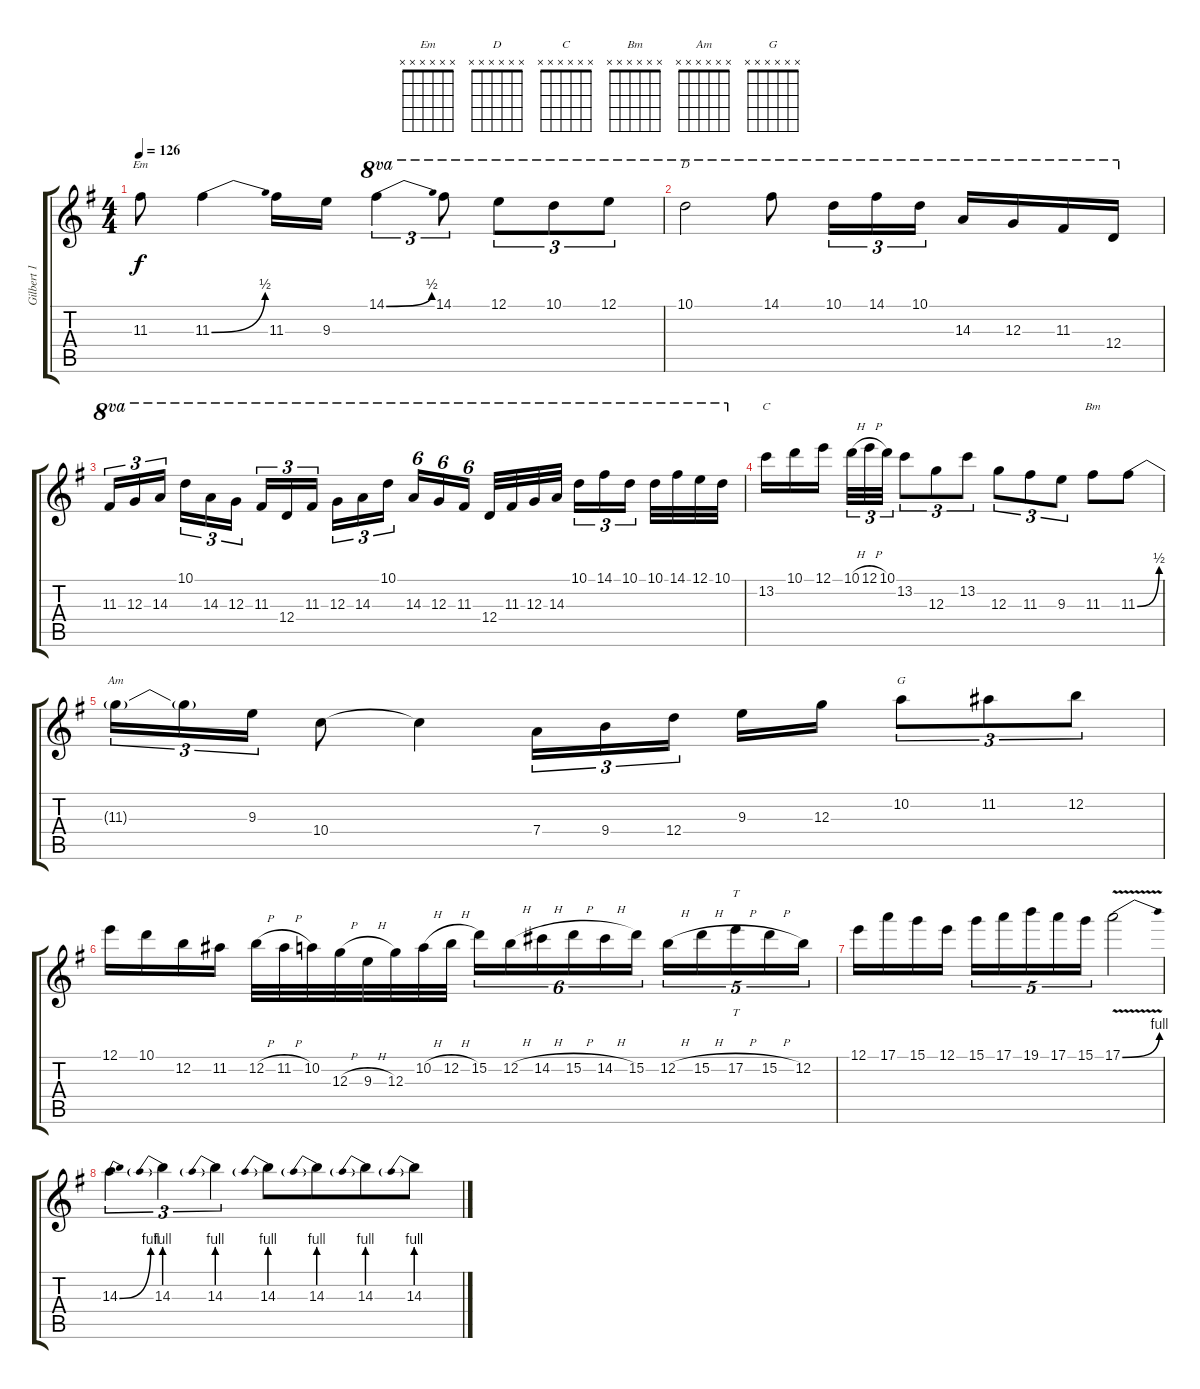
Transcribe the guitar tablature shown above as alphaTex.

\track ("Gilbert 1" "Gilbert 1") {instrument overdrivenguitar}
\staff {score tabs}
\tuning (E4 B3 G3 D3 A2 E2) {hide}
\chord ("Em" x x x x x x)
\chord ("D" x x x x x x)
\chord ("C" x x x x x x)
\chord ("Bm" x x x x x x)
\chord ("Am" x x x x x x)
\chord ("G" x x x x x x)
\ts (4 4)
\tempo 126
\clef g2
\ks eminor
11.3{t}.8{ch "Em" dy f} 11.3{be (bend 0 0 60 2)}.4 11.3.16 9.3.16 14.1{be (bend 0 0 60 2)}.4{tu (3 2) ot 8va} 14.1.8{tu (3 2) ot 8va} 12.1.8{tu (3 2) ot 8va} 10.1.8{tu (3 2) ot 8va} 12.1.8{tu (3 2) ot 8va} |
10.1.2{ch "D" ot 8va} 14.1.8{ot 8va} 10.1.16{tu (3 2) ot 8va} 14.1.16{tu (3 2) ot 8va} 10.1.16{tu (3 2) ot 8va} 14.3.16{ot 8va} 12.3.16{ot 8va} 11.3.16{ot 8va} 12.4.16{ot 8va} |
11.3.16{tu (3 2) ot 8va} 12.3.16{tu (3 2) ot 8va} 14.3.16{tu (3 2) ot 8va beam splitsecondary} 10.1.16{tu (3 2) ot 8va} 14.3.16{tu (3 2) ot 8va} 12.3.16{tu (3 2) ot 8va} 11.3.16{tu (3 2) ot 8va} 12.4.16{tu (3 2) ot 8va} 11.3.16{tu (3 2) ot 8va beam splitsecondary} 12.3.16{tu (3 2) ot 8va} 14.3.16{tu (3 2) ot 8va} 10.1.16{tu (3 2) ot 8va} 14.3.16{tu (6 4) ot 8va} 12.3.16{tu (6 4) ot 8va} 11.3.16{tu (6 4) ot 8va beam splitsecondary} 12.4.32{ot 8va} 11.3.32{ot 8va} 12.3.32{ot 8va} 14.3.32{ot 8va} 10.1.16{tu (3 2) ot 8va} 14.1.16{tu (3 2) ot 8va} 10.1.16{tu (3 2) ot 8va beam splitsecondary} 10.1.32{ot 8va} 14.1.32{ot 8va} 12.1.32{ot 8va} 10.1.32{ot 8va} |
13.2.16{ch "C"} 10.1.16 12.1.16{beam splitsecondary} 10.1{h}.32{tu (3 2)} 12.1{h}.32{tu (3 2)} 10.1.32{tu (3 2)} 13.2.8{tu (3 2)} 12.3.8{tu (3 2)} 13.2.8{tu (3 2)} 12.3.8{tu (3 2)} 11.3.8{tu (3 2)} 9.3.8{tu (3 2)} 11.3.8{ch "Bm"} 11.3{be (bend 0 0 60 2)}.8 |
11.3{t}.16{tu (3 2) ch "Am"} 11.3{t}.16{tu (3 2)} 9.3.16{tu (3 2)} 10.4.8 10.4{t}.4 7.4.16{tu (3 2)} 9.4.16{tu (3 2)} 12.4.16{tu (3 2) beam splitsecondary} 9.3.16 12.3.16 10.2.8{tu (3 2) ch "G"} 11.2.8{tu (3 2)} 12.2.8{tu (3 2)} |
12.1.16 10.1.16 12.2.16 11.2.16 12.2{h}.32 11.2{h}.32 10.2.32 12.3{h}.32 9.3{h}.32 12.3.32 10.2{h}.32 12.2{h}.32 15.2.16{tu (6 4)} 12.2{h}.16{tu (6 4)} 14.2{h}.16{tu (6 4)} 15.2{h}.16{tu (6 4)} 14.2{h}.16{tu (6 4)} 15.2.16{tu (6 4)} 12.2{h}.16{tu (5 4)} 15.2{h}.16{tu (5 4)} 17.2{h}.16{tt tu (5 4)} 15.2{h}.16{tu (5 4)} 12.2.16{tu (5 4)} |
12.1.16 17.1.16 15.1.16 12.1.16 15.1.16{tu (5 4)} 17.1.16{tu (5 4)} 19.1.16{tu (5 4)} 17.1.16{tu (5 4)} 15.1.16{tu (5 4)} 17.1{be (bend 0 0 60 4) v}.2 |
14.3{be (bend 0 0 60 4)}.4{tu (3 2)} 14.3{be (prebend 0 4 60 4)}.4{tu (3 2)} 14.3{be (prebend 0 4 60 4)}.4{tu (3 2)} 14.3{be (prebend 0 4 60 4)}.8 14.3{be (prebend 0 4 60 4)}.8{beam merge} 14.3{be (prebend 0 4 60 4)}.8 14.3{be (prebend 0 4 60 4)}.8
